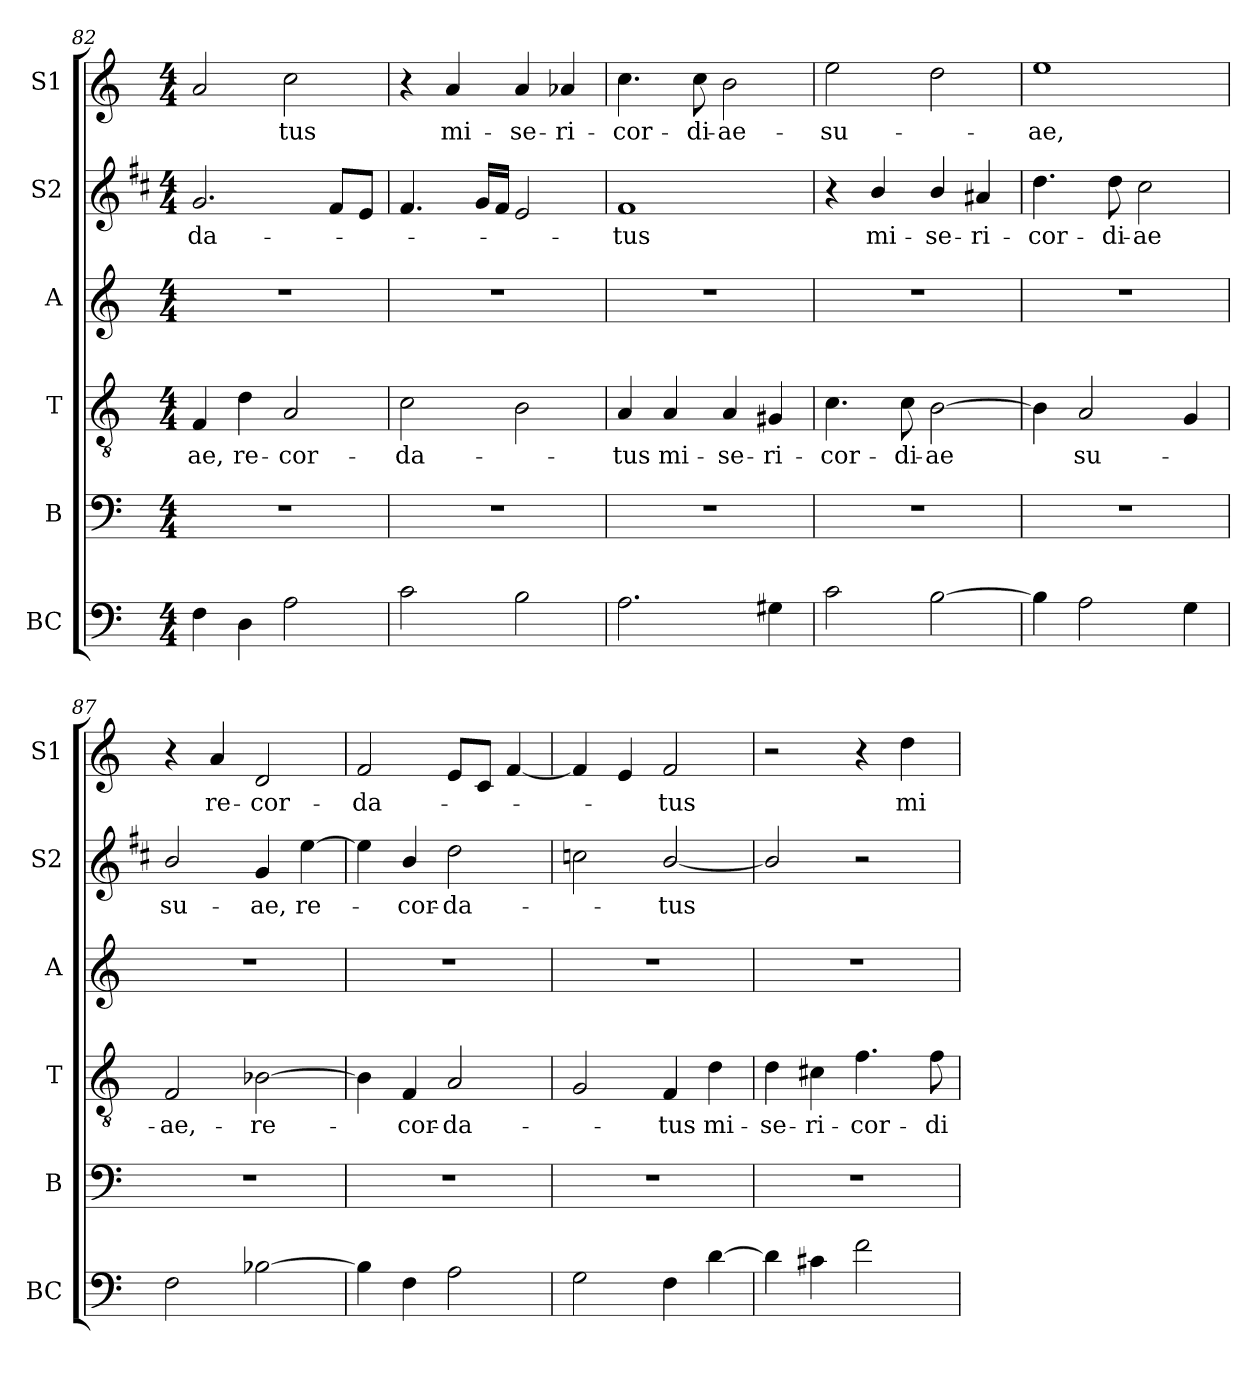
**kern	**kern	**kern	**text	**kern	**kern	**text	**kern	**text
*part6	*part5	*part4	*part4	*part3	*part2	*part2	*part1	*part1
*staff6	*staff5	*staff4	*staff4	*staff3	*staff2	*staff2	*staff1	*staff1
*I"BC	*I"B	*I"T	*	*I"A	*I"S2	*	*I"S1	*
*I'BC	*I'B	*I'T	*	*I'A	*I'S2	*	*I'S1	*
*clefF4	*clefF4	*clefGv2	*	*clefG2	*clefG2	*	*clefG2	*
*	*	*	*	*	*ITrd1c2	*	*	*
*k[]	*k[]	*k[]	*	*k[]	*k[]	*	*k[]	*
*M4/4	*M4/4	*M4/4	*	*M4/4	*M4/4	*	*M4/4	*
=82	=82	=82	=82	=82	=82	=82	=82	=82
!	!	!	!LO:LY:b	!	!	!LO:LY:b	!	!
4F\	1r	4F/	-ae,	1r	2.f/	-da-	2a/	.
!	!	!	!LO:LY:b	!	!	!	!	!
4D\	.	4d\	re-	.	.	.	.	.
!	!	!	!LO:LY:b	!	!	!	!	!LO:LY:b
2A\	.	2A/	-cor-	.	.	.	2cc\	-tus
.	.	.	.	.	8e/L	.	.	.
.	.	.	.	.	8d/J	.	.	.
=83	=83	=83	=83	=83	=83	=83	=83	=83
!	!	!	!LO:LY:b	!	!	!	!	!
2c\	1r	2c\	-da-	1r	4.e/	.	4r	.
!	!	!	!	!	!	!	!	!LO:LY:b
.	.	.	.	.	.	.	4a/	mi-
.	.	.	.	.	16f/LL	.	.	.
.	.	.	.	.	16e/JJ	.	.	.
!	!	!	!	!	!	!	!	!LO:LY:b
2B\	.	2B\	.	.	2d/	.	4a/	-se-
!	!	!	!	!	!	!	!	!LO:LY:b
.	.	.	.	.	.	.	4a-X/	-ri-
=84	=84	=84	=84	=84	=84	=84	=84	=84
!	!	!	!LO:LY:b	!	!	!LO:LY:b	!	!LO:LY:b
2.A\	1r	4A/	-tus	1r	1e	-tus	4.cc\	-cor-
!	!	!	!LO:LY:b	!	!	!	!	!
.	.	4A/	mi-	.	.	.	.	.
!	!	!	!	!	!	!	!	!LO:LY:b
.	.	.	.	.	.	.	8cc\	-di-
!	!	!	!LO:LY:b	!	!	!	!	!LO:LY:b
.	.	4A/	-se-	.	.	.	2b\	-ae-
!	!	!	!LO:LY:b	!	!	!	!	!
4G#X\	.	4G#X/	-ri-	.	.	.	.	.
=85	=85	=85	=85	=85	=85	=85	=85	=85
!	!	!	!LO:LY:b	!	!	!	!	!LO:LY:b
2c\	1r	4.c\	-cor-	1r	4r	.	2ee\	-su-
!	!	!	!	!	!	!LO:LY:b	!	!
.	.	.	.	.	4a/	mi-	.	.
!	!	!	!LO:LY:b	!	!	!	!	!
.	.	8c\	-di-	.	.	.	.	.
!	!	!	!LO:LY:b	!	!	!LO:LY:b	!	!
[2B\	.	[2B\	-ae	.	4a/	-se-	2dd\	.
!	!	!	!	!	!	!LO:LY:b	!	!
.	.	.	.	.	4g#X/	-ri-	.	.
!!LO:PB:g=z
=86	=86	=86	=86	=86	=86	=86	=86	=86
!	!	!	!	!	!	!LO:LY:b	!	!LO:LY:b
4B\]	1r	4B\]	.	1r	4.cc\	-cor-	1ee	-ae,
!	!	!	!LO:LY:b	!	!	!	!	!
2A\	.	2A/	su-	.	.	.	.	.
!	!	!	!	!	!	!LO:LY:b	!	!
.	.	.	.	.	8cc\	-di-	.	.
!	!	!	!	!	!	!LO:LY:b	!	!
.	.	.	.	.	2b\	-ae	.	.
4G\	.	4G/	.	.	.	.	.	.
=87	=87	=87	=87	=87	=87	=87	=87	=87
!	!	!	!LO:LY:b	!	!	!LO:LY:b	!	!
2F\	1r	2F/	-ae,-	1r	2a/	su-	4r	.
!	!	!	!	!	!	!	!	!LO:LY:b
.	.	.	.	.	.	.	4a/	re-
!	!	!	!LO:LY:b	!	!	!LO:LY:b	!	!LO:LY:b
[2B-X\	.	[2B-X\	-re-	.	4f/	-ae,	2d/	-cor-
!	!	!	!	!	!	!LO:LY:b	!	!
.	.	.	.	.	[4dd\	re-	.	.
=88	=88	=88	=88	=88	=88	=88	=88	=88
!	!	!	!	!	!	!	!	!LO:LY:b
4B-\]	1r	4B-\]	.	1r	4dd\]	.	2f/	-da-
!	!	!	!LO:LY:b	!	!	!LO:LY:b	!	!
4F\	.	4F/	-cor-	.	4a/	-cor-	.	.
!	!	!	!LO:LY:b	!	!	!LO:LY:b	!	!
2A\	.	2A/	-da-	.	2cc\	-da-	8e/L	.
.	.	.	.	.	.	.	8c/J	.
.	.	.	.	.	.	.	[4f/	.
=89	=89	=89	=89	=89	=89	=89	=89	=89
2G\	1r	2G/	.	1r	2b-X\	.	4f/]	.
.	.	.	.	.	.	.	4e/	.
!	!	!	!LO:LY:b	!	!	!LO:LY:b	!	!LO:LY:b
4F\	.	4F/	-tus	.	[2a/	-tus	2f/	-tus
!	!	!	!LO:LY:b	!	!	!	!	!
[4d\	.	4d\	mi-	.	.	.	.	.
=90	=90	=90	=90	=90	=90	=90	=90	=90
!	!	!	!LO:LY:b	!	!	!	!	!
4d\]	1r	4d\	-se-	1r	2a/]	.	2r	.
!	!	!	!LO:LY:b	!	!	!	!	!
4c#X\	.	4c#X\	-ri-	.	.	.	.	.
!	!	!	!LO:LY:b	!	!	!	!	!
2f\	.	4.f\	-cor-	.	2r	.	4r	.
!	!	!	!	!	!	!	!	!LO:LY:b
.	.	.	.	.	.	.	4dd\	mi-
!	!	!	!LO:LY:b	!	!	!	!	!
.	.	8f\	-di-	.	.	.	.	.
=	=	=	=	=	=	=	=	=
*-	*-	*-	*-	*-	*-	*-	*-	*-
